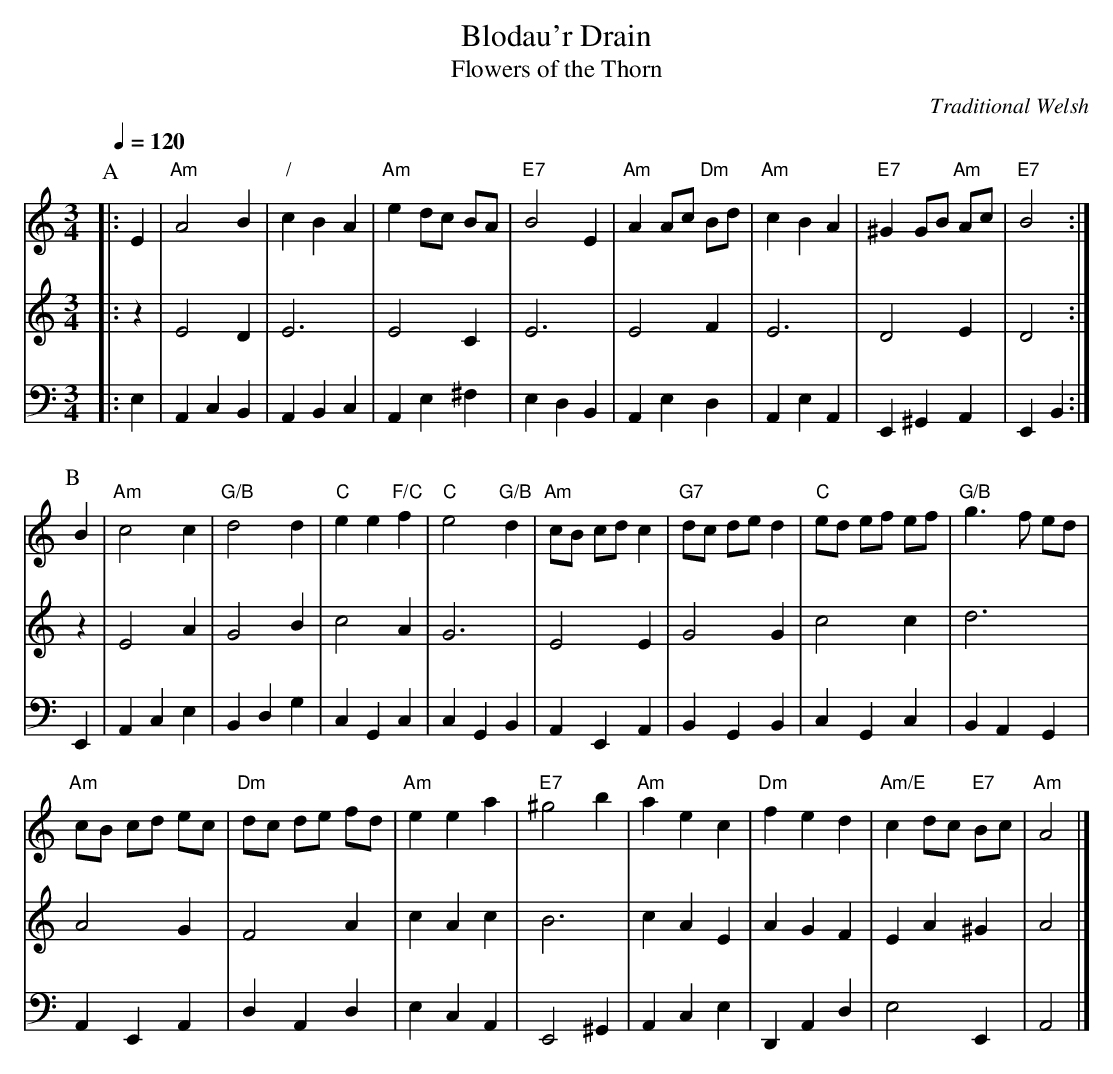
X:1
T:Blodau'r Drain
T:Flowers of the Thorn
C:Traditional Welsh
Q:1/4=120
M:3/4
L:1/4
K:Am
P:A
V:1
K:Am
Q:1/4=120
M:3/4
L:1/4
|: E | "Am"A2B | "/"cBA | "Am"ed/c/ B/A/ | "E7"B2E | "Am"AA/c/ "Dm"B/d/ | "Am"cBA | "E7"^GG/B/ "Am"A/c/ | "E7"B2 :|
V:2 treble
K:Am
|: z | E2D | E3 | E2C | E3 | E2 F | E3 | D2 E | D2 :|
V:3 bass octave=-2
K:Am
|: e | AcB | ABc | Ae^f | edB | Aed | AeA | E^GA | EB :|
P:B
V:1
B | "Am"c2c | "G/B"d2d | "C"ee"F/C"f | "C"e2"G/B"d | "Am"c/B/ c/d/c | "G7"d/c/ d/e/ d | "C"e/d/ e/f/ e/f/ | "G/B"g3/f/ e/d/ |
"Am"c/B/ c/d/ e/c/ | "Dm"d/c/ d/e/ f/d/ | "Am"eea | "E7"^g2b | "Am"aec | "Dm"fed | "Am/E"cd/c/ "E7"B/c/ | "Am"A2 |]
V:2
z | E2A | G2B | c2A | G3 | E2E | G2G | c2c | d3 |
A2G | F2A | cAc | B3 | cAE | AGF | EA^G | A2 |]
V:3
E | Ace | Bdg | cGc | cGB | AEA | BGB | cGc | BAG |
AEA | dAd | ecA | E2^G | Ace | DAd | e2E | A2 |]
